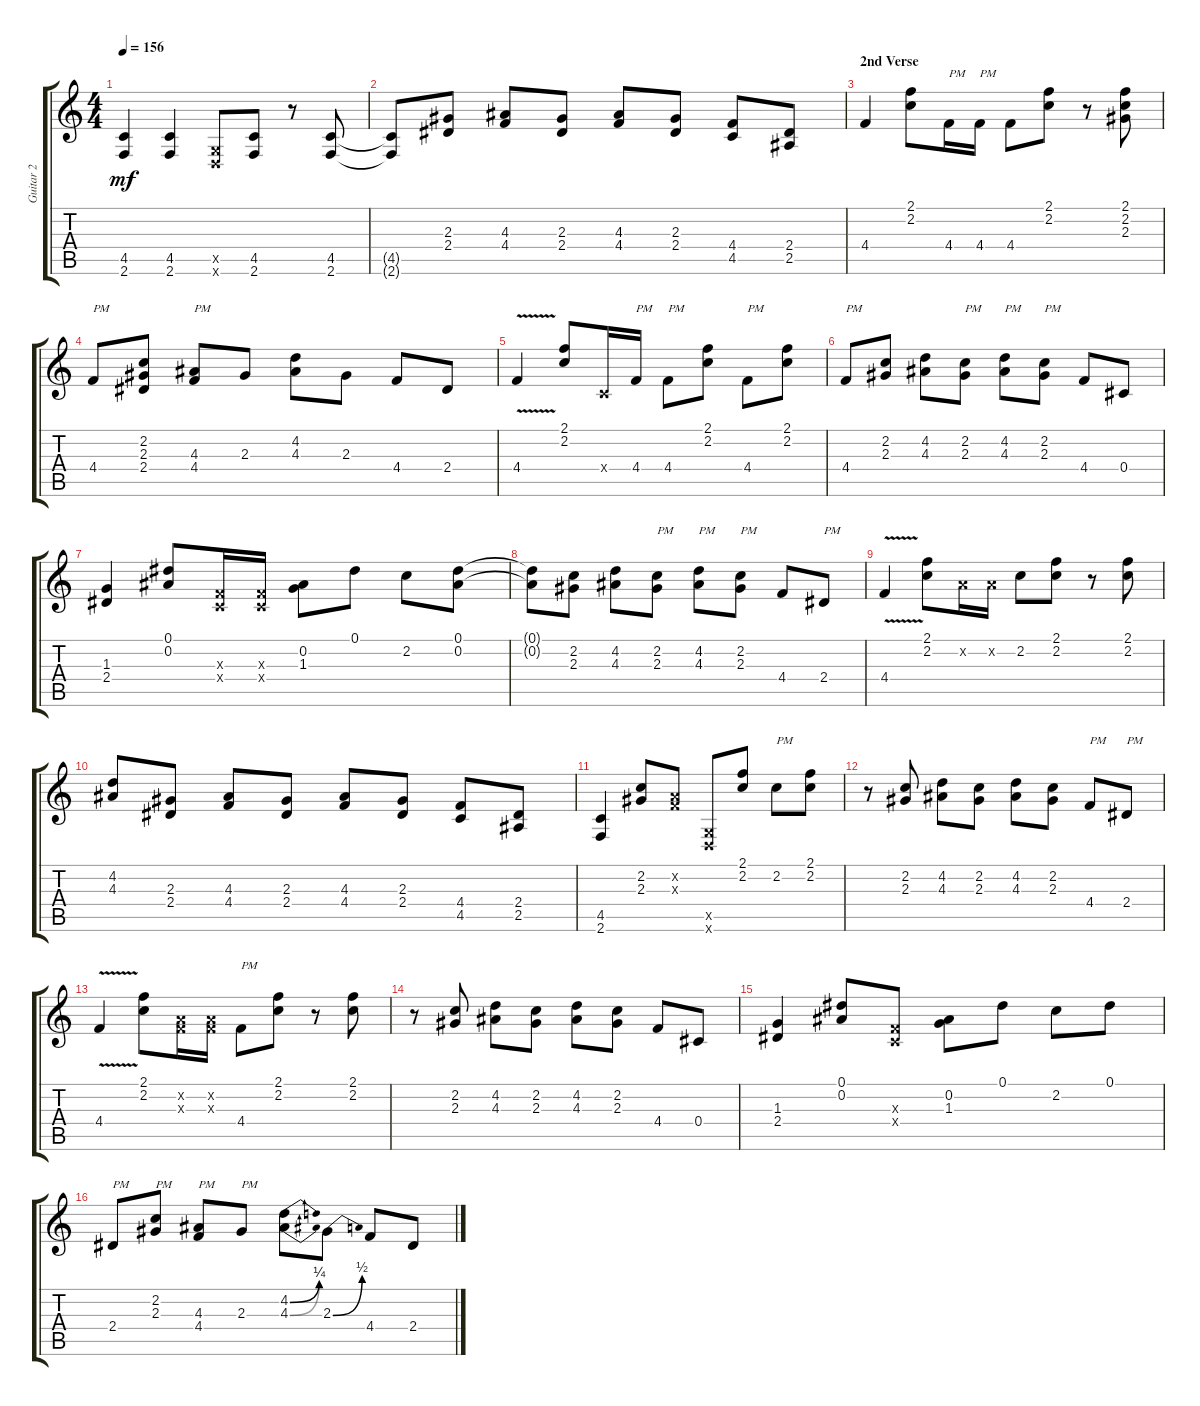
\track ("Guitar 2" "Guitar 2") {instrument overdrivenguitar}
\staff {score tabs}
\tuning (Eb4 Bb3 Gb3 Db3 Ab2 Eb2) {hide}
\ts (4 4)
\tempo 156
\clef g2
\ks c
(4.5 2.6).4{dy mf} (4.5 2.6).4 (-1.5{x} -1.6{x}).8 (4.5 2.6).8 r.8 (4.5 2.6).8 |
(4.5{t} 2.6{t}).8 (2.3 2.4).8 (4.3 4.4).8 (2.3 2.4).8 (4.3 4.4).8 (2.3 2.4).8 (4.4 4.5).8 (2.4 2.5).8 |
\section ("" "2nd Verse")
4.4.4 (2.1 2.2).8 4.4.16{txt "PM"} 4.4.16{txt "PM"} 4.4.8 (2.1 2.2).8 r.8 (2.1 2.2 2.3).8 |
4.4.8{txt "PM"} (2.2 2.3 2.4).8 (4.3 4.4).8{txt "PM"} 2.3.8 (4.2 4.3).8 2.3.8 4.4.8 2.4.8 |
4.4{v}.4 (2.1 2.2).8 -1.4{x}.16 4.4.16{txt "PM"} 4.4.8{txt "PM"} (2.1 2.2).8 4.4.8{txt "PM"} (2.1 2.2).8 |
4.4.8{txt "PM"} (2.2 2.3).8 (4.2 4.3).8 (2.2 2.3).8{txt "PM"} (4.2 4.3).8{txt "PM"} (2.2 2.3).8{txt "PM"} 4.4.8 0.4.8 |
(1.3 2.4).4 (0.1 0.2).8 (-1.3{x} -1.4{x}).16 (-1.3{x} -1.4{x}).16 (0.2 1.3).8 0.1.8 2.2.8 (0.1 0.2).8 |
(0.1{t} 0.2{t}).8 (2.2 2.3).8 (4.2 4.3).8 (2.2 2.3).8{txt "PM"} (4.2 4.3).8{txt "PM"} (2.2 2.3).8{txt "PM"} 4.4.8 2.4.8{txt "PM"} |
4.4{v}.4 (2.1 2.2).8 -1.2{x}.16 -1.2{x}.16 2.2.8 (2.1 2.2).8 r.8 (2.1 2.2).8 |
(4.2 4.3).8 (2.3 2.4).8 (4.3 4.4).8 (2.3 2.4).8 (4.3 4.4).8 (2.3 2.4).8 (4.4 4.5).8 (2.4 2.5).8 |
(4.5 2.6).4 (2.2 2.3).8 (-1.2{x} -1.3{x}).8 (-1.5{x} -1.6{x}).8 (2.1 2.2).8 2.2.8{txt "PM"} (2.1 2.2).8 |
r.8 (2.2 2.3).8 (4.2 4.3).8 (2.2 2.3).8 (4.2 4.3).8 (2.2 2.3).8 4.4.8{txt "PM"} 2.4.8{txt "PM"} |
4.4{v}.4 (2.1 2.2).8 (-1.2{x} -1.3{x}).16 (-1.2{x} -1.3{x}).16 4.4.8{txt "PM"} (2.1 2.2).8 r.8 (2.1 2.2).8 |
r.8 (2.2 2.3).8 (4.2 4.3).8 (2.2 2.3).8 (4.2 4.3).8 (2.2 2.3).8 4.4.8 0.4.8 |
(1.3 2.4).4 (0.1 0.2).8 (-1.3{x} -1.4{x}).8 (0.2 1.3).8 0.1.8 2.2.8 0.1.8 |
2.4.8{txt "PM"} (2.2 2.3).8{txt "PM"} (4.3 4.4).8{txt "PM"} 2.3.8{txt "PM"} (4.2{be (bend 0 0 60 1)} 4.3{be (bend 0 0 60 1)}).8 2.3{be (bend 0 0 60 2)}.8 4.4.8 2.4.8
